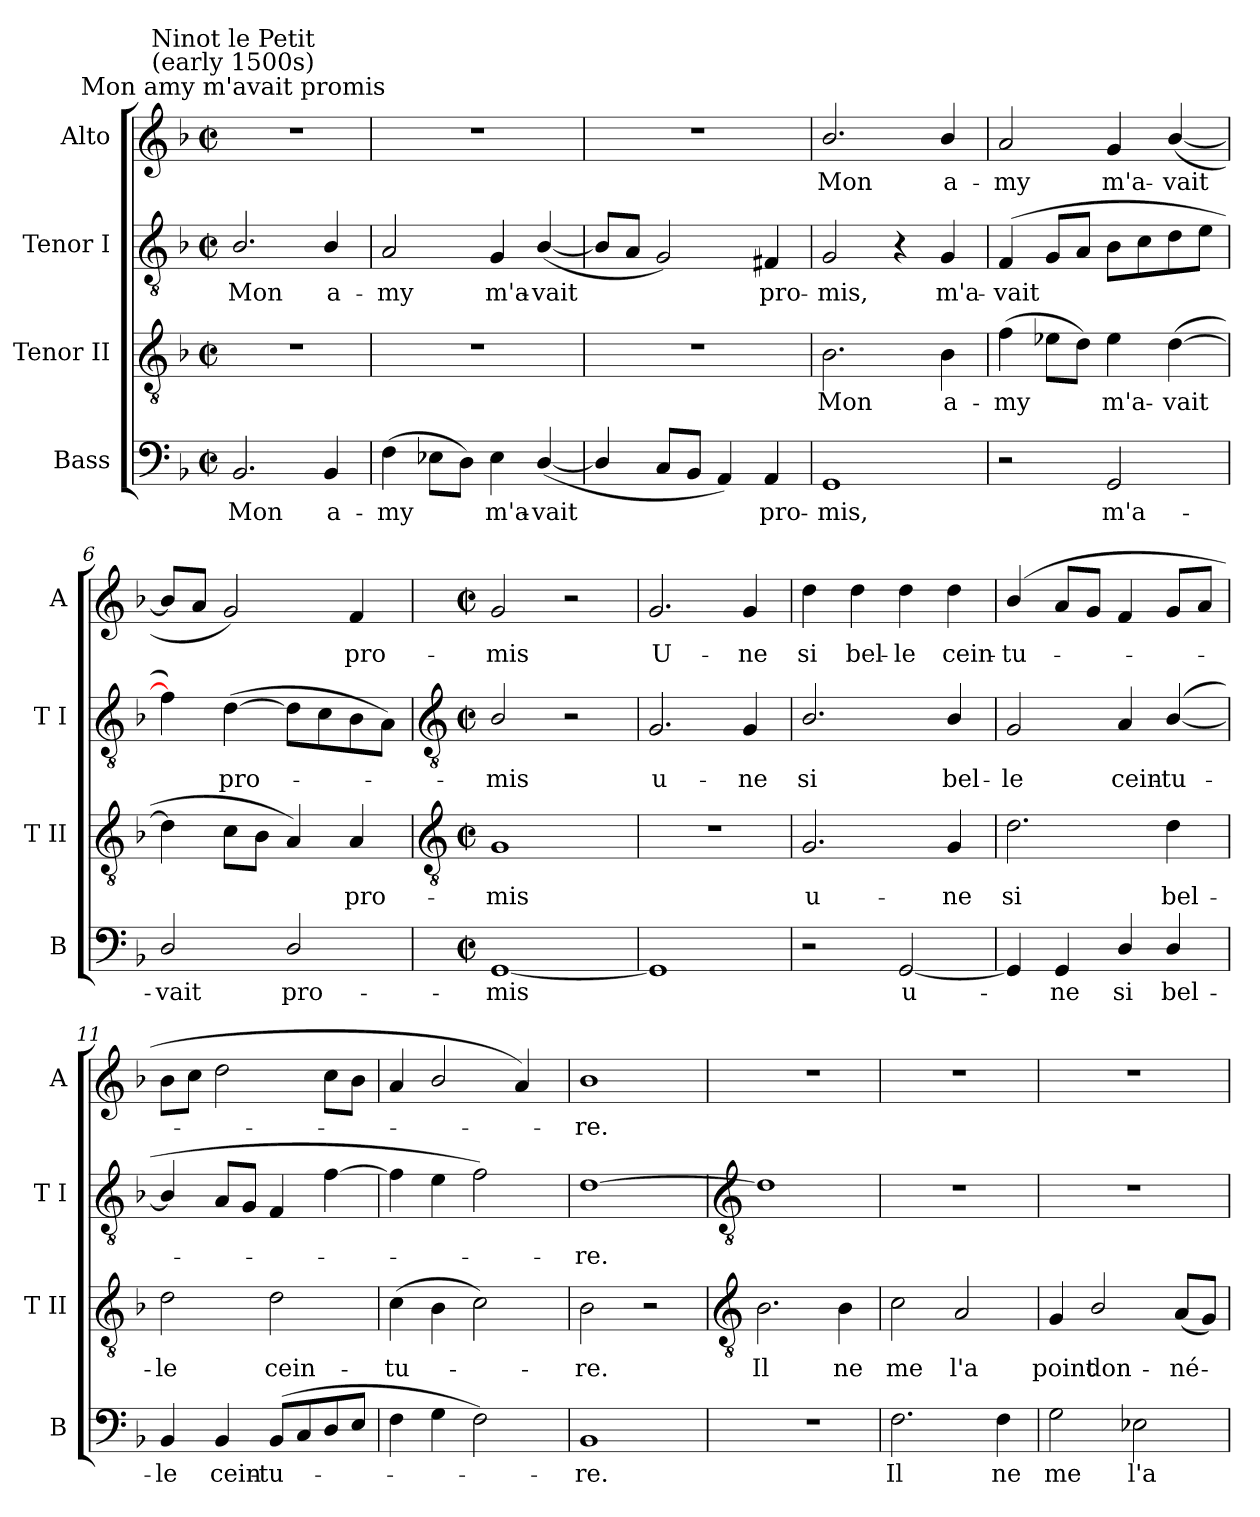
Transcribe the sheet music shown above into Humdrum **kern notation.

**kern	**text	**kern	**text	**kern	**text	**kern	**text
*part4	*part4	*part3	*part3	*part2	*part2	*part1	*part1
*staff4	*staff4	*staff3	*staff3	*staff2	*staff2	*staff1	*staff1
*I"Bass	*	*I"Tenor II	*	*I"Tenor I	*	*I"Alto	*
*I'B	*	*I'T II	*	*I'T I	*	*I'A	*
*clefF4	*	*clefGv2	*	*clefGv2	*	*clefG2	*
*k[b-]	*	*k[b-]	*	*k[b-]	*	*k[b-]	*
*F:	*	*F:	*	*F:	*	*F:	*
*M2/2	*	*M2/2	*	*M2/2	*	*M2/2	*
*met(c|)	*	*met(c|)	*	*met(c|)	*	*met(c|)	*
=1	=1	=1	=1	=1	=1	=1	=1
!	!	!	!	!	!	!LO:TX:a:cj:t=Mon amy m'avait promis	!
!	!	!	!	!	!	!LO:TX:a:cj:t=Ninot le Petit\n(early 1500s)	!
!	!LO:LY:b	!	!	!	!LO:LY:b	!	!
2.BB-	Mon	1r	.	2.B-/	Mon	1r	.
!	!LO:LY:b	!	!	!	!LO:LY:b	!	!
4BB-	a-	.	.	4B-/	a-	.	.
=2	=2	=2	=2	=2	=2	=2	=2
!	!LO:LY:b	!	!	!	!LO:LY:b	!	!
(>4F	-my	1r	.	2A	-my	1r	.
8E-XL	.	.	.	.	.	.	.
8DJ)	.	.	.	.	.	.	.
!	!LO:LY:b	!	!	!	!LO:LY:b	!	!
4E-	m'a-	.	.	4G	m'a-	.	.
!	!LO:LY:b	!	!	!	!LO:LY:b	!	!
(<[4D/	-vait	.	.	(<[4B-/	-vait	.	.
=3	=3	=3	=3	=3	=3	=3	=3
4D/]	.	1r	.	8B-L]	.	1r	.
.	.	.	.	8AJ	.	.	.
8CL	.	.	.	2G)	.	.	.
8BB-J	.	.	.	.	.	.	.
4AA)	.	.	.	.	.	.	.
!	!LO:LY:b	!	!	!	!LO:LY:b	!	!
4AA	pro-	.	.	4F#X	pro-	.	.
=4	=4	=4	=4	=4	=4	=4	=4
!	!LO:LY:b	!	!LO:LY:b	!	!LO:LY:b	!	!LO:LY:b
1GG	-mis,	2.B-	Mon	2G	-mis,	2.b-/	Mon
.	.	.	.	4r	.	.	.
!	!	!	!LO:LY:b	!	!LO:LY:b	!	!LO:LY:b
.	.	4B-	a-	4G	m'a-	4b-/	a-
=5	=5	=5	=5	=5	=5	=5	=5
!	!	!	!LO:LY:b	!	!LO:LY:b	!	!LO:LY:b
2r	.	(>4f	-my	(>4F	-vait	2a	-my
.	.	8e-XL	.	8GL	.	.	.
.	.	8dJ)	.	8AJ	.	.	.
!	!LO:LY:b	!	!LO:LY:b	!	!	!	!LO:LY:b
2GG	m'a-	4e-	m'a-	8B-L	.	4g	m'a-
.	.	.	.	8c	.	.	.
!	!	!	!LO:LY:b	!	!	!	!LO:LY:b
.	.	(>[4d	-vait	8d	.	(<[4b-/	-vait
.	.	.	.	8eJ	.	.	.
=6	=6	=6	=6	=6	=6	=6	=6
!	!LO:LY:b	!	!	!	!	!	!
2D/	-vait	4d]	.	4f])	.	8b-L]	.
.	.	.	.	.	.	8aJ	.
!	!	!	!	!	!LO:LY:b	!	!
.	.	8cL	.	(>[4d	pro-	2g)	.
.	.	8B-J	.	.	.	.	.
!	!LO:LY:b	!	!	!	!	!	!
2D/	pro-	4A)	.	8dL]	.	.	.
.	.	.	.	8c	.	.	.
!	!	!	!LO:LY:b	!	!	!	!LO:LY:b
.	.	4A	pro-	8B-	.	4f	pro-
.	.	.	.	8AJ)	.	.	.
!!LO:LB:g=z
=7	=7	=7	=7	=7	=7	=7	=7
*	*	*clefGv2	*	*clefGv2	*	*	*
*M2/2	*	*M2/2	*	*M2/2	*	*M2/2	*
*met(c|)	*	*met(c|)	*	*met(c|)	*	*met(c|)	*
!	!LO:LY:b	!	!LO:LY:b	!	!LO:LY:b	!	!LO:LY:b
[1GG	-mis	1G	-mis	2B-/	mis	2g	-mis
.	.	.	.	2r	.	2r	.
=8	=8	=8	=8	=8	=8	=8	=8
!	!	!	!	!	!LO:LY:b	!	!LO:LY:b
1GG]	.	1r	.	2.G	u-	2.g	U-
!	!	!	!	!	!LO:LY:b	!	!LO:LY:b
.	.	.	.	4G	-ne	4g	-ne
=9	=9	=9	=9	=9	=9	=9	=9
!	!	!	!LO:LY:b	!	!LO:LY:b	!	!LO:LY:b
2r	.	2.G	u-	2.B-/	si	4dd	si
!	!	!	!	!	!	!	!LO:LY:b
.	.	.	.	.	.	4dd	bel-
!	!LO:LY:b	!	!	!	!	!	!LO:LY:b
[2GG	u-	.	.	.	.	4dd	-le
!	!	!	!LO:LY:b	!	!LO:LY:b	!	!LO:LY:b
.	.	4G	-ne	4B-/	bel-	4dd	cein-
=10	=10	=10	=10	=10	=10	=10	=10
!	!	!	!LO:LY:b	!	!LO:LY:b	!	!LO:LY:b
4GG]	.	2.d	si	2G	-le	(<4b-/	-tu-
!	!LO:LY:b	!	!	!	!	!	!
4GG	ne	.	.	.	.	8aL	.
.	.	.	.	.	.	8gJ	.
!	!LO:LY:b	!	!	!	!LO:LY:b	!	!
4D/	si	.	.	4A	cein-	4f	.
!	!LO:LY:b	!	!LO:LY:b	!	!LO:LY:b	!	!
4D/	bel-	4d	bel-	(>[4B-/	-tu-	8gL	.
.	.	.	.	.	.	8aJ	.
=11	=11	=11	=11	=11	=11	=11	=11
!	!LO:LY:b	!	!LO:LY:b	!	!	!	!
4BB-	-le	2d	-le	4B-/]	.	8b-L	.
.	.	.	.	.	.	8ccJ	.
!	!LO:LY:b	!	!	!	!	!	!
4BB-	cein-	.	.	8AL	.	2dd	.
.	.	.	.	8GJ	.	.	.
!	!LO:LY:b	!	!LO:LY:b	!	!	!	!
(<8BB-L	-tu-	2d	cein-	4F	.	.	.
8C	.	.	.	.	.	.	.
8D	.	.	.	[4f	.	8ccL	.
8EJ	.	.	.	.	.	8b-J	.
=12	=12	=12	=12	=12	=12	=12	=12
!	!	!	!LO:LY:b	!	!	!	!
4F	.	(>4c	-tu-	4f]	.	4a	.
4G	.	4B-	.	4e	.	2b-/	.
2F)	.	2c)	.	2f)	.	.	.
.	.	.	.	.	.	4a)	.
=13	=13	=13	=13	=13	=13	=13	=13
!	!LO:LY:b	!	!LO:LY:b	!	!LO:LY:b	!	!LO:LY:b
1BB-	re.	2B-	re.	[1d	re.	1b-	re.
.	.	2r	.	.	.	.	.
!!LO:LB:g=z
=14	=14	=14	=14	=14	=14	=14	=14
*	*	*clefGv2	*	*clefGv2	*	*	*
!	!	!	!LO:LY:b	!	!	!	!
1r	.	2.B-	Il	1d]	.	1r	.
!	!	!	!LO:LY:b	!	!	!	!
.	.	4B-	ne	.	.	.	.
=15	=15	=15	=15	=15	=15	=15	=15
!	!LO:LY:b	!	!LO:LY:b	!	!	!	!
2.F	Il	2c	me	1r	.	1r	.
!	!	!	!LO:LY:b	!	!	!	!
.	.	2A	l'a	.	.	.	.
!	!LO:LY:b	!	!	!	!	!	!
4F	ne	.	.	.	.	.	.
=16	=16	=16	=16	=16	=16	=16	=16
!	!LO:LY:b	!	!LO:LY:b	!	!	!	!
2G	me	4G	point	1r	.	1r	.
!	!	!	!LO:LY:b	!	!	!	!
.	.	2B-/	don-	.	.	.	.
!	!LO:LY:b	!	!	!	!	!	!
2E-X	l'a	.	.	.	.	.	.
!	!	!	!LO:LY:b	!	!	!	!
.	.	(<8AL	-né-	.	.	.	.
.	.	8GJ)	.	.	.	.	.
=	=	=	=	=	=	=	=
*-	*-	*-	*-	*-	*-	*-	*-
